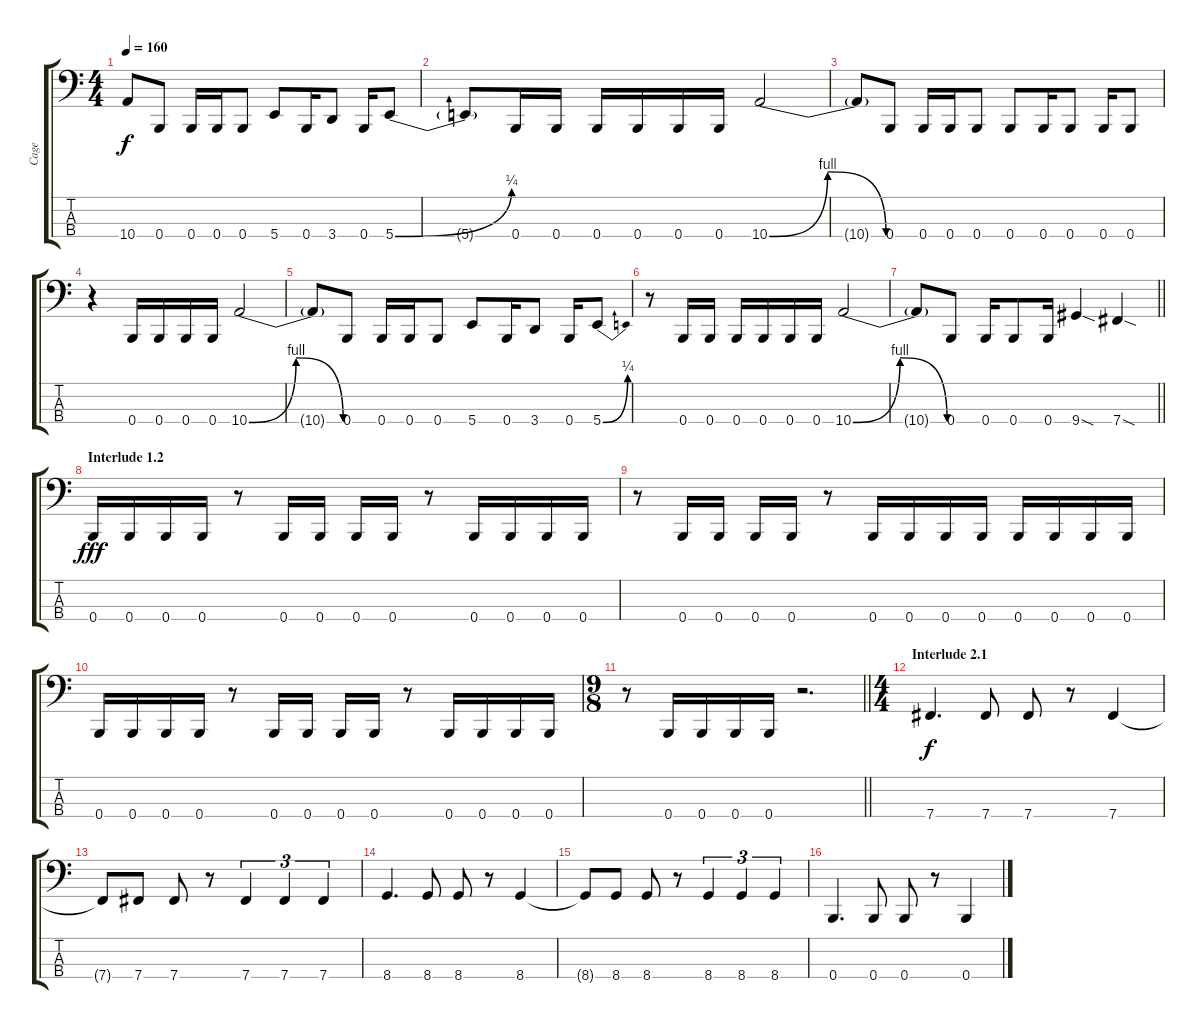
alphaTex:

\track ("Cage" "Cage") {instrument electricbasspick}
\staff {score tabs}
\tuning (D2 A1 E1 B0) {hide}
\ts (4 4)
\tempo 160
\clef f4
\ks c
10.4{t}.8{dy f} 0.4.8 0.4.16 0.4.16 0.4.8 5.4.8 0.4.16 3.4.8 0.4.16 5.4{be (bend 0 0 60 1)}.8 |
5.4{t}.8 0.4.16 0.4.16 0.4.16 0.4.16 0.4.16 0.4.16 10.4{be (bendrelease 0 0 2 4 2 4 60 0)}.2 |
10.4{t}.8 0.4.8 0.4.16 0.4.16 0.4.8 0.4.8 0.4.16 0.4.8 0.4.16 0.4.8 |
r.4 0.4.16 0.4.16 0.4.16 0.4.16 10.4{be (bendrelease 0 0 2 4 2 4 60 0)}.2 |
10.4{t}.8 0.4.8 0.4.16 0.4.16 0.4.8 5.4.8 0.4.16 3.4.8 0.4.16 5.4{be (bend 0 0 60 1)}.8 |
r.8 0.4.16 0.4.16 0.4.16 0.4.16 0.4.16 0.4.16 10.4{be (bendrelease 0 0 2 4 2 4 60 0)}.2 |
\barLineRight lightlight
10.4{t}.8 0.4.8 0.4.16 0.4.8 0.4.16 9.4{sod}.4 7.4{sod}.4 |
\section ("" "Interlude 1.2")
0.4.16{dy fff} 0.4.16 0.4.16 0.4.16 r.8 0.4.16 0.4.16 0.4.16 0.4.16 r.8 0.4.16 0.4.16 0.4.16 0.4.16 |
r.8 0.4.16 0.4.16 0.4.16 0.4.16 r.8 0.4.16 0.4.16 0.4.16 0.4.16 0.4.16 0.4.16 0.4.16 0.4.16 |
0.4.16 0.4.16 0.4.16 0.4.16 r.8 0.4.16 0.4.16 0.4.16 0.4.16 r.8 0.4.16 0.4.16 0.4.16 0.4.16 |
\ts (9 8)
\barLineRight lightlight
r.8 0.4.16 0.4.16 0.4.16 0.4.16 r.2{d} |
\ts (4 4)
\section ("" "Interlude 2.1")
7.4.4{d dy f} 7.4.8 7.4.8 r.8 7.4.4 |
7.4{t}.8 7.4.8 7.4.8 r.8 7.4.4{tu (3 2)} 7.4.4{tu (3 2)} 7.4.4{tu (3 2)} |
8.4.4{d} 8.4.8 8.4.8 r.8 8.4.4 |
8.4{t}.8 8.4.8 8.4.8 r.8 8.4.4{tu (3 2)} 8.4.4{tu (3 2)} 8.4.4{tu (3 2)} |
0.4.4{d} 0.4.8 0.4.8 r.8 0.4.4
